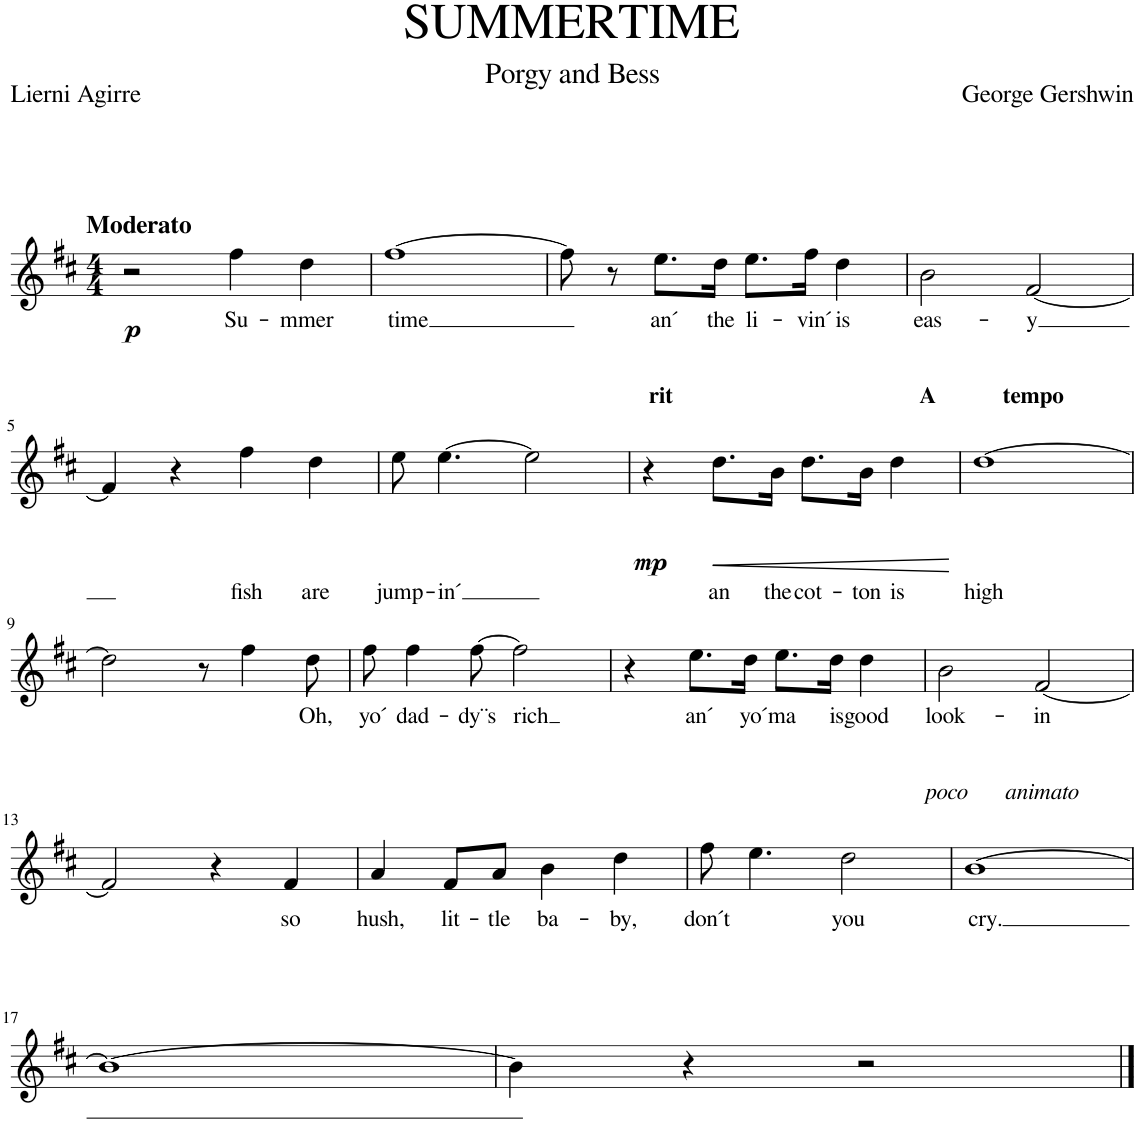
**kern	**text	**text	**text	**text	**dynam
*part1	*part1	*part1	*part1	*part1	*part1
*staff1	*staff1	*staff1	*staff1	*staff1	*staff1
*I"Piano	*	*	*	*	*
*I'Pno.	*	*	*	*	*
*clefG2	*	*	*	*	*
*k[f#c#]	*	*	*	*	*
*M4/4	*	*	*	*	*
=1	=1	=1	=1	=1	=1
!LO:TX:a:B:t=Moderato	!	!	!	!	!
!	!	!	!	!	!LO:DY:b
2r	.	.	.	.	p
!	!LO:LY:b	!	!	!	!
4ff#\	Su-	.	.	.	.
!	!LO:LY:b	!	!	!	!
4dd\	-mmer	.	.	.	.
=2	=2	=2	=2	=2	=2
!	!LO:LY:b	!	!	!	!
[1ff#	time	.	.	.	.
=3	=3	=3	=3	=3	=3
8ff#\]	.	.	.	.	.
8r	.	.	.	.	.
!	!LO:LY:b	!	!	!LO:LY:b	!
8.ee\L	an´	.	.	rit	.
!	!LO:LY:b	!	!	!	!
16dd\Jk	the	.	.	.	.
!	!LO:LY:b	!	!	!	!
8.ee\L	li-	.	.	.	.
!	!LO:LY:b	!	!	!	!
16ff#\Jk	-vin´	.	.	.	.
!	!LO:LY:b	!	!	!	!
4dd\	is	.	.	.	.
=4	=4	=4	=4	=4	=4
!	!LO:LY:b	!	!	!LO:LY:b	!
2b\	eas-	.	.	A	.
!	!LO:LY:b	!	!	!LO:LY:b	!
[2f#/	-y	.	.	tempo	.
!!LO:LB:g=z
=5	=5	=5	=5	=5	=5
4f#/]	.	.	.	.	.
4r	.	.	.	.	.
!	!LO:LY:b	!	!	!	!
4ff#\	fish	.	.	.	.
!	!LO:LY:b	!	!	!	!
4dd\	are	.	.	.	.
=6	=6	=6	=6	=6	=6
!	!LO:LY:b	!	!	!	!
8ee\	jump-	.	.	.	.
!	!LO:LY:b	!	!	!	!
[4.ee\	-in´	.	.	.	.
2ee\]	.	.	.	.	.
=7	=7	=7	=7	=7	=7
!	!	!	!	!	!LO:DY:b
4r	.	.	.	.	mp
!	!LO:LY:b	!	!	!	!LO:HP:b
8.dd\L	an	.	.	.	<
!	!LO:LY:b	!	!	!	!
16b\Jk	the	.	.	.	.
!	!LO:LY:b	!	!	!	!
8.dd\L	cot-	.	.	.	.
!	!LO:LY:b	!	!	!	!
16b\Jk	-ton	.	.	.	.
!	!LO:LY:b	!	!	!	!
4dd\	is	.	.	.	.
.	.	.	.	.	[
=8	=8	=8	=8	=8	=8
!	!LO:LY:b	!	!	!	!
[1dd	high	.	.	.	.
!!LO:LB:g=z
=9	=9	=9	=9	=9	=9
2dd\]	.	.	.	.	.
8r	.	.	.	.	.
4ff#\	.	.	.	.	.
!	!LO:LY:b	!	!	!	!
8dd\	Oh,	.	.	.	.
=10	=10	=10	=10	=10	=10
!	!LO:LY:b	!	!	!	!
8ff#\	yo´	.	.	.	.
!	!LO:LY:b	!	!	!	!
4ff#\	dad-	.	.	.	.
!	!LO:LY:b	!	!	!	!
[8ff#\	-dy¨s	.	.	.	.
!	!LO:LY:b	!	!	!	!
2ff#\]	rich	.	.	.	.
=11	=11	=11	=11	=11	=11
4r	.	.	.	.	.
!	!LO:LY:b	!	!	!	!
8.ee\L	an´	.	.	.	.
!	!LO:LY:b	!	!	!	!
16dd\Jk	yo´	.	.	.	.
!	!LO:LY:b	!	!	!	!
8.ee\L	ma	.	.	.	.
!	!LO:LY:b	!	!	!	!
16dd\Jk	is	.	.	.	.
!	!LO:LY:b	!	!	!	!
4dd\	good	.	.	.	.
=12	=12	=12	=12	=12	=12
!	!LO:LY:b	!	!	!LO:LY:b	!
2b\	look-	.	.	poco	.
!	!LO:LY:b	!	!	!LO:LY:b	!
[2f#/	-in	.	.	animato	.
!!LO:LB:g=z
=13	=13	=13	=13	=13	=13
2f#/]	.	.	.	.	.
4r	.	.	.	.	.
!	!LO:LY:b	!	!	!	!
4f#/	so	.	.	.	.
=14	=14	=14	=14	=14	=14
!	!LO:LY:b	!	!	!	!
4a/	hush,	.	.	.	.
!	!LO:LY:b	!	!	!	!
8f#/L	lit-	.	.	.	.
!	!LO:LY:b	!	!	!	!
8a/J	-tle	.	.	.	.
!	!LO:LY:b	!	!	!	!
4b\	ba-	.	.	.	.
!	!LO:LY:b	!	!	!	!
4dd\	-by,	.	.	.	.
=15	=15	=15	=15	=15	=15
!	!LO:LY:b	!	!	!	!
8ff#\	don´t	.	.	.	.
4.ee\	.	.	.	.	.
!	!LO:LY:b	!	!	!	!
2dd\	you	.	.	.	.
=16	=16	=16	=16	=16	=16
!	!LO:LY:b	!	!	!	!
[1b	cry.	.	.	.	.
!!LO:LB:g=z
=17	=17	=17	=17	=17	=17
1b_	.	.	.	.	.
=18	=18	=18	=18	=18	=18
4b\]	.	.	.	.	.
4r	.	.	.	.	.
2r	.	.	.	.	.
==	==	==	==	==	==
*-	*-	*-	*-	*-	*-
